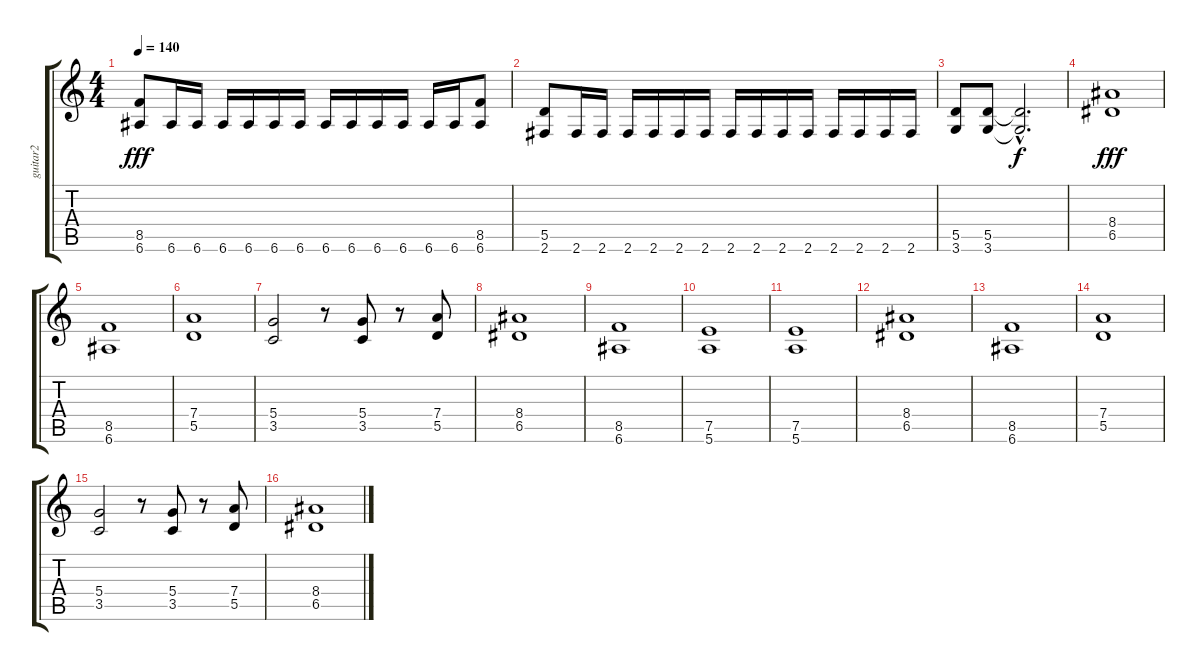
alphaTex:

\track ("guitar2" "guitar2") {instrument distortionguitar}
\staff {score tabs}
\tuning (E4 B3 G3 D3 A2 E2) {hide}
\ts (4 4)
\tempo 140
\clef g2
\ks c
(8.5 6.6).8{dy fff} 6.6.16 6.6.16 6.6.16 6.6.16 6.6.16 6.6.16 6.6.16 6.6.16 6.6.16 6.6.16 6.6.16 6.6.16 (8.5 6.6).8 |
(5.5 2.6).8 2.6.16 2.6.16 2.6.16 2.6.16 2.6.16 2.6.16 2.6.16 2.6.16 2.6.16 2.6.16 2.6.16 2.6.16 2.6.16 2.6.16 |
(5.5 3.6).8 (5.5 3.6).8 (5.5{hac t} 3.6{hac t}).2{d dy f} |
(8.4 6.5).1{dy fff} |
(8.5 6.6).1 |
(7.4 5.5).1 |
(5.4 3.5).2 r.8 (5.4 3.5).8 r.8 (7.4 5.5).8 |
(8.4 6.5).1 |
(8.5 6.6).1 |
(7.5 5.6).1 |
(7.5 5.6).1 |
(8.4 6.5).1 |
(8.5 6.6).1 |
(7.4 5.5).1 |
(5.4 3.5).2 r.8 (5.4 3.5).8 r.8 (7.4 5.5).8 |
(8.4 6.5).1
